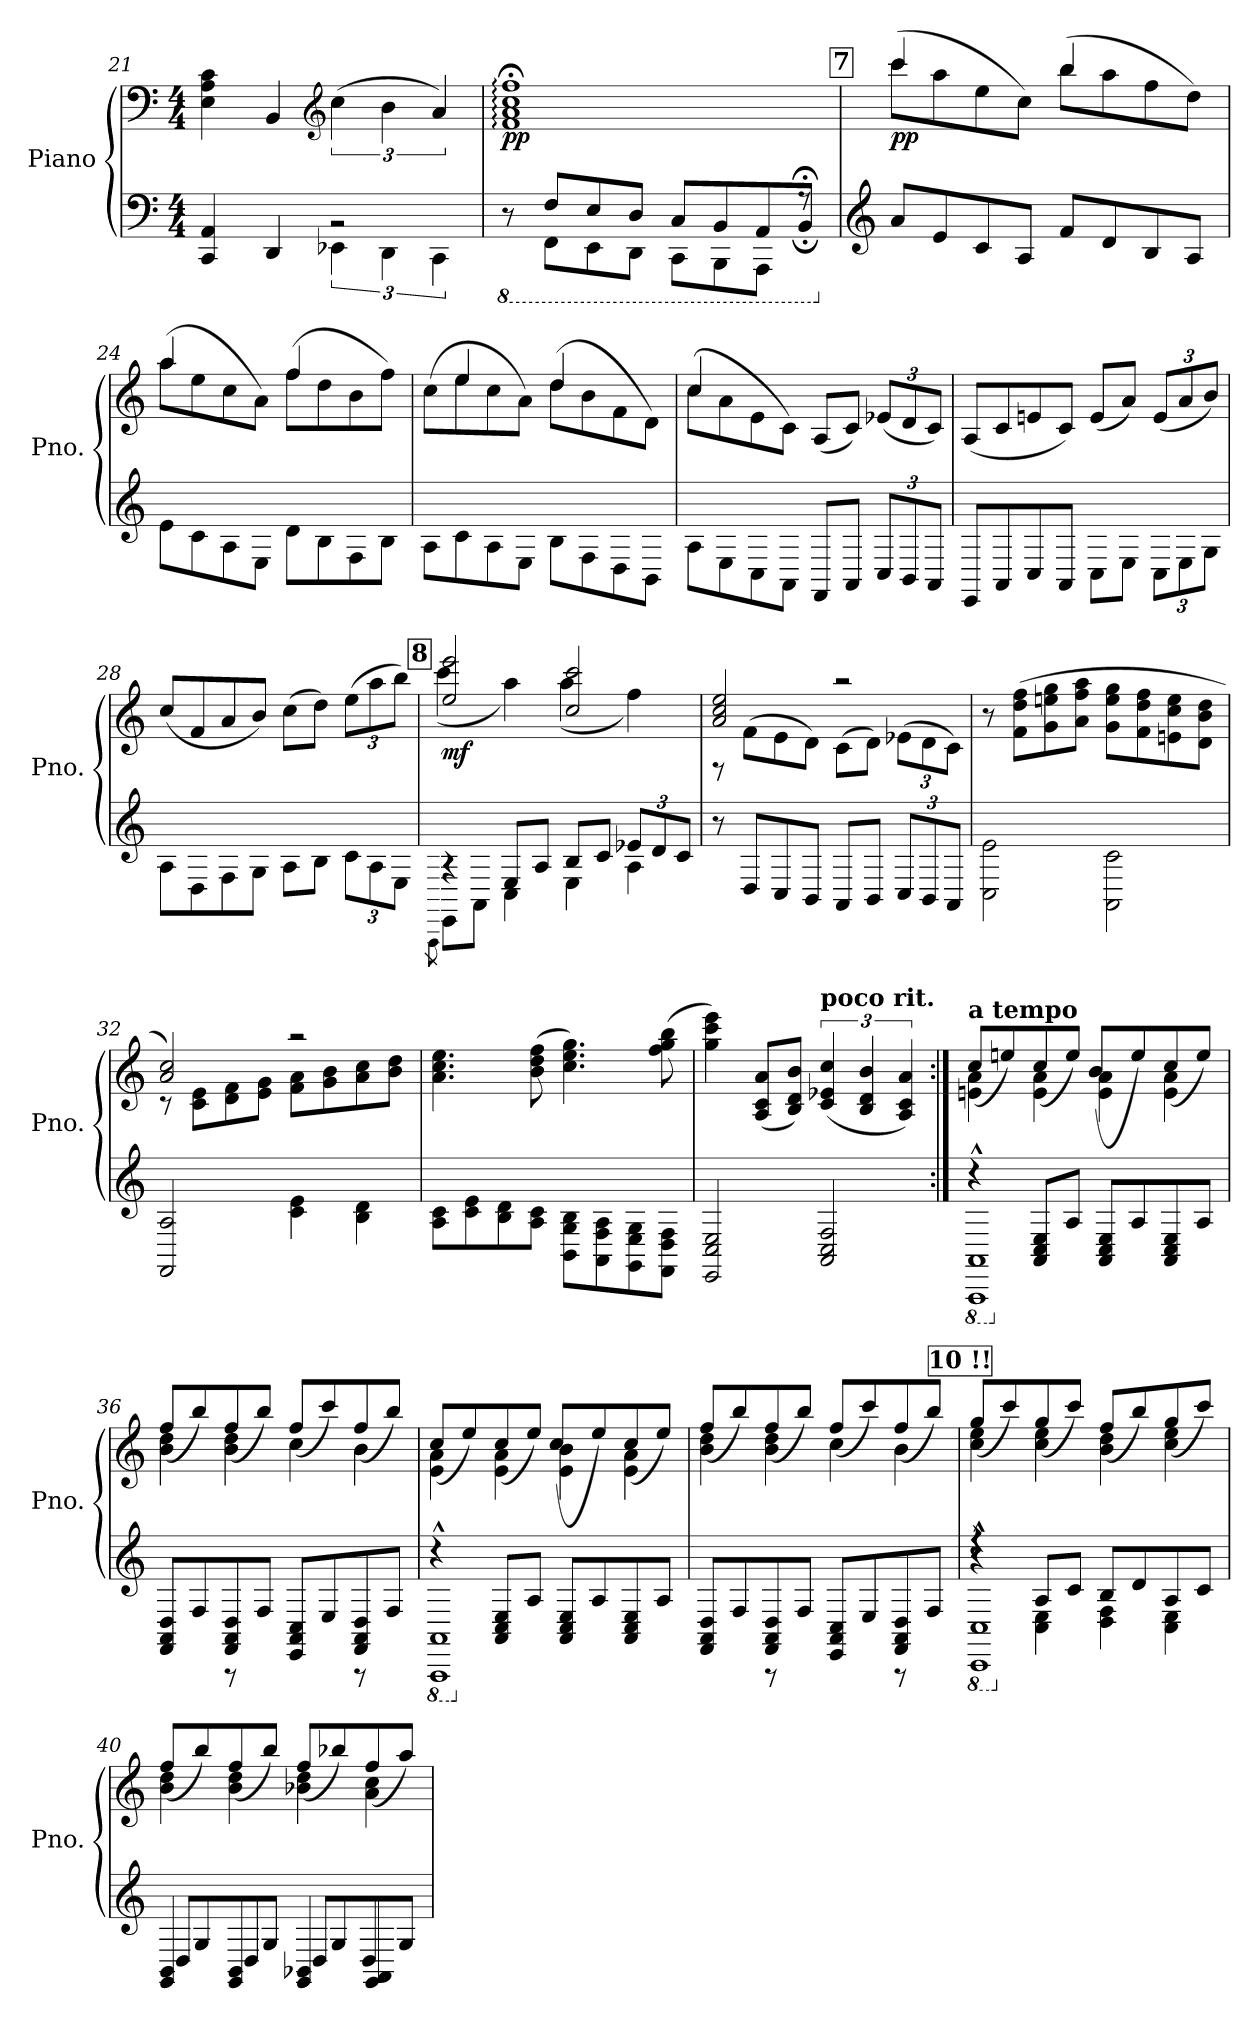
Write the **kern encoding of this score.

**kern	**kern	**dynam
*part1	*part1	*part1
*staff2	*staff1	*staff1/2
*I"Piano	*	*
*I'Pno.	*	*
*clefF4	*clefF4	*
*k[]	*k[]	*
*M4/4	*M4/4	*
=21	=21	=21
*^	*	*
4CC/ 4AA/	2ryy	4E\ 4A\ 4c\	.
4DD/	.	4BB/	.
*	*	*clefG2	*
2rBB	6EE-X\	(>6cc\	.
.	6DD\	6b\	.
.	6CC\	6a/)	.
=22	=22	=22	=22
*8ba	*	*	*
!	!	!	!LO:DY:b
8r	8ryy	1f;<: 1a;<: 1cc;<: 1ff;<:	pp
8FF/L	8FFF\L	.	.
8EE/	8EEE\	.	.
8DD/J	8DDD\J	.	.
8CC/L	8CCC\L	.	.
8BBB/	8BBBB\	.	.
8AAA/	8AAAA\J	.	.
8BBB;</J	8r;GG	.	.
*v	*v	*	*
!!LO:LB:g=z
!!LO:REH:place=s1:a:B:fs=14:t=7
=23	=23	=23
*clefG2	*	*
*X8ba	*	*
*^	*^	*
!	!	!	!	!LO:DY:b
*v	*v	*	*	*
8a/L	(<8ccc\L	4ccc/	pp
8e/	8aa\	.	.
8c/	8ee\	4ryy	.
8A/J	8cc\J)	.	.
8f/L	(<8bb\L	4bb/	.
8d/	8aa\	.	.
8B/	8ff\	4ryy	.
8A/J	8dd\J)	.	.
=24	=24	=24	=24
8e\L	(<8aa\L	4aa/	.
8c\	8ee\	.	.
8A\	8cc\	4ryy	.
8E\J	8a\J)	.	.
8d\L	(<8ff\L	4ff/	.
8B\	8dd\	.	.
8F\	8b\	4ryy	.
8B\J	8ff\J)	.	.
=25	=25	=25	=25
8A\L	(<8cc\L	8ryy	.
8c\	8ee\	4ee/	.
8A\	8cc\	.	.
8E\J	8a\J)	8ryy	.
8B\L	(<8dd\L	4dd/	.
8F\	8b\	.	.
8D\	8f\	4ryy	.
8BB\J	8d\J)	.	.
=26	=26	=26	=26
8A\L	(<8cc\L	4cc/	.
8E\	8a\	.	.
8C\	8e\	2.ryy	.
8AA\J	8c\J)	.	.
8FF/L	(>8A/L	.	.
8AA/J	8c/J)	.	.
*Xbrackettup	*Xbrackettup	*	*
12C/L	(>12e-X/L	.	.
12BB/	12d/	.	.
12AA/J	12c/J)	.	.
*	*v	*v	*
!!LO:LB:g=z
=27	=27	=27
8EE/L	(<8A/L	.
8AA/	8c/	.
8C/	8en/	.
8AA/J	8c/J)	.
8C\L	(<8e/L	.
8E\J	8a/J)	.
12C\L	(<12e/L	.
12E\	12a/	.
12G\J	12b/J)	.
=28	=28	=28
8A\L	(<8cc/L	.
8D\	8f/	.
8F\	8a/	.
8G\J	8b/J)	.
8A\L	(>8cc\L	.
8B\J	8dd\J)	.
12c\L	(>12ee\L	.
12A\	12aa\	.
12E\J	12bb\J)	.
!!LO:REH:place=s1:a:B:fs=14:t=8
=29	=29	=29
8qAAA\	.	.
*^	*^	*
!	!	!	!	!LO:DY:b
8EE\L	4rA	2ee/ 2eee/	(<4ccc\	mf
8AA\J	.	.	.	.
4C\	8E/L	.	4aa\)	.
.	8A/J	.	.	.
4E\	8B/L	2cc/ 2ccc/	(<4aa\	.
.	8c/J	.	.	.
4A\	12e-X/L	.	4ff\)	.
.	12d/	.	.	.
.	12c/J	.	.	.
*v	*v	*	*	*
=30	=30	=30	=30
8r	8rF	2a/ 2cc/ 2ee/	.
8D/L	(<8f\L	.	.
8C/	8e\	.	.
8BB/J	8d\J)	.	.
8AA/L	(<8c\L	2raa	.
8BB/J	8d\J)	.	.
12C/L	(<12e-X\L	.	.
12BB/	12d\	.	.
12AA/J	12c\J)	.	.
*	*v	*v	*
!!LO:LB:g=z
=31	=31	=31
2C\ 2e\	8r	.
.	(>8f\ 8dd\ 8ff\L	.
.	8g\ 8een\ 8gg\	.
.	8a\ 8ff\ 8aa\J	.
2AA\ 2c\	8g\ 8ee\ 8gg\L	.
.	8f\ 8dd\ 8ff\	.
.	8en\ 8cc\ 8ee\	.
.	8d\ 8b\ 8dd\J	.
=32	=32	=32
*	*^	*
2FF/ 2A/	2a/ 2cc/)	8r	.
.	.	8c\ 8e\L	.
.	.	8d\ 8f\	.
.	.	8e\ 8g\J	.
4c\ 4e\	2r	8f\ 8a\L	.
.	.	8g\ 8b\	.
4B\ 4d\	.	8a\ 8cc\	.
.	.	8b\ 8dd\J	.
*	*v	*v	*
=33	=33	=33
8A\ 8c\L	4.a\ 4.cc\ 4.ee\	.
8c\ 8e\	.	.
8B\ 8d\	.	.
8A\ 8c\J	(>8b\ 8dd\ 8ff\	.
8BB\ 8G\ 8B\L	4.cc\ 4.ee\ 4.gg\)	.
8AA\ 8F\ 8A\	.	.
8GG\ 8E\ 8G\	.	.
8FF\ 8D\ 8F\J	(>8ff\ 8gg\ 8bb\	.
=34	=34	=34
2EE/ 2C/ 2E/	4gg\ 4ccc\ 4eee\)	.
.	(<8A/ 8c/ 8a/L	.
.	8B/ 8d/ 8b/J)	.
*	*brackettup	*
*	*MM65	*
!	!LO:TX:a:B:t=poco rit.	!
2AA/ 2C/ 2F/	(<6c/ 6e-X/ 6cc/	.
.	6B/ 6d/ 6b/	.
.	6A/ 6c/ 6a/)	.
!!LO:LB:g=z
=35:|!	=35:|!	=35:|!
!!LO:REH:place=s1:a:B:fs=14:t=9
*8ba	*	*
*	*MM72	*
*^	*^	*
!	!	!LO:TX:a:B:t=a tempo	!	!
1AAAA^^ 1AAA^^	4rc	4en\ 4a\	(>8cc/L	.
.	.	.	8een/)	.
*X8ba	*	*	*	*
.	8AA/ 8C/ 8E/L	4e\ 4a\	(>8cc/	.
.	8A/J	.	8ee/J)	.
.	8AA/ 8C/ 8E/L	4e\ 4a\	(>8b/L	.
.	8A/	.	8ee/)	.
.	8AA/ 8C/ 8E/	4e\ 4a\	(>8cc/	.
.	8A/J	.	8ee/J)	.
=36	=36	=36	=36	=36
8FF/ 8AA/ 8D/L	4ryy	4b\ 4dd\	(>8ff/L	.
8F/	.	.	8bb/)	.
8FF/ 8AA/ 8D/	8r	4b\ 4dd\	(>8ff/	.
8F/J	4.ryy	.	8bb/J)	.
8EE/ 8AA/ 8C/L	.	4cc\	(>8ff/L	.
8E/	.	.	8ccc/)	.
8FF/ 8AA/ 8D/	8r	4b\	(>8ff/	.
8F/J	8ryy	.	8bb/J)	.
=37	=37	=37	=37	=37
*8ba	*	*	*	*
1AAAA^^ 1AAA^^	4rc	4e\ 4a\	(>8cc/L	.
.	.	.	8ee/)	.
*X8ba	*	*	*	*
.	8AA/ 8C/ 8E/L	4e\ 4a\	(>8cc/	.
.	8A/J	.	8ee/J)	.
.	8AA/ 8C/ 8E/L	4e\ 4b\	(>8cc/L	.
.	8A/	.	8ee/)	.
.	8AA/ 8C/ 8E/	4e\ 4a\	(>8cc/	.
.	8A/J	.	8ee/J)	.
=38	=38	=38	=38	=38
8FF/ 8AA/ 8D/L	4ryy	4b\ 4dd\	(>8ff/L	.
8F/	.	.	8bb/)	.
8FF/ 8AA/ 8D/	8r	4b\ 4dd\	(>8ff/	.
8F/J	4.ryy	.	8bb/J)	.
8EE/ 8AA/ 8C/L	.	4cc\	(>8ff/L	.
8E/	.	.	8ccc/)	.
8FF/ 8AA/ 8D/	8r	4b\	(>8ff/	.
8F/J	8ryy	.	8bb/J)	.
*v	*v	*	*	*
!!LO:LB:g=z	!!
!!LO:REH:place=s1:a:B:fs=14:t=10	!!
=39	=39	=39	=39
*8ba	*	*	*
*^	*	*	*
*	*^	*	*	*
1CCC^^ 1CC^^	4re	4r	4cc\ 4ee\	(>8gg/L	.
.	.	.	.	8ccc/)	.
*X8ba	*	*	*	*	*
.	4C\ 4E\	8A/L	4cc\ 4ee\	(>8gg/	.
.	.	8c/J	.	8ccc/J)	.
.	4D\ 4F\	8B/L	4b\ 4dd\	(>8ff/L	.
.	.	8d/	.	8bb/)	.
.	4C\ 4E\	8A/	4cc\ 4ee\	(>8gg/	.
.	.	8c/J	.	8ccc/J)	.
*	*v	*v	*	*	*
=40	=40	=40	=40	=40
4GG/ 4BB/	8D/L	4b\ 4dd\	(>8ff/L	.
.	8G/	.	8bb/)	.
4GG/ 4BB/	8D/	4b\ 4dd\	(>8ff/	.
.	8G/J	.	8bb/J)	.
4GG/ 4BB-X/	8D/L	4b-X\ 4dd\	(>8ff/L	.
.	8G/	.	8bb-X/)	.
4GG/ 4AA/	8D/	4a\ 4cc\	(>8ff/	.
.	8G/J	.	8aa/J)	.
*v	*v	*	*	*
*	*v	*v	*
=	=	=
*-	*-	*-
